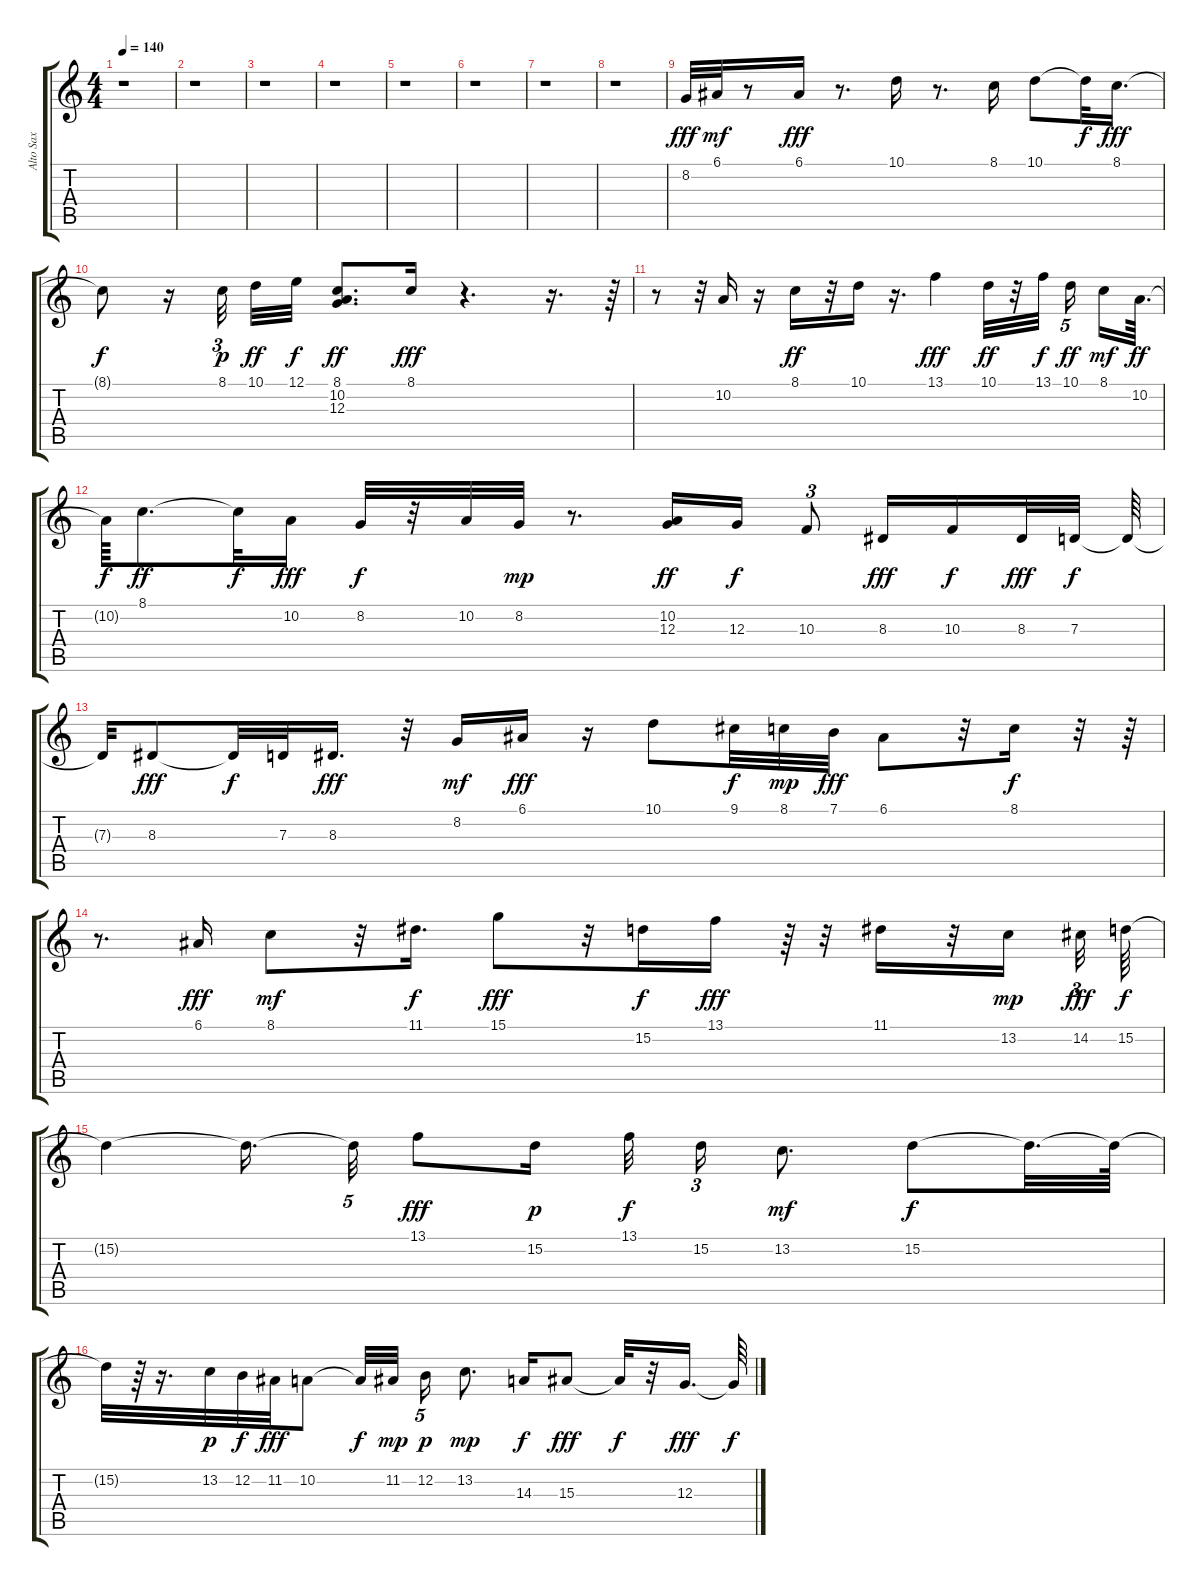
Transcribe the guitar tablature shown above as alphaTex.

\track ("Alto Sax" "Alto Sax") {instrument altosax}
\staff {score tabs}
\tuning (E4 B3 G3 D3 A2 E2) {hide}
\ts (4 4)
\tempo 140
\clef g2
\ks c
r.1{dy fff} |
r.1 |
r.1 |
r.1 |
r.1 |
r.1 |
r.1 |
r.1 |
8.2.32 6.1.32{dy mf} r.8 6.1.16{dy fff} r.8{d} 10.1.16 r.8{d} 8.1.16 10.1.8 10.1{t}.32{dy f} 8.1.16{d dy fff} |
8.1{t}.8{dy f} r.16 8.1.32{tu (3 2) dy p} 10.1.32{dy ff} 12.1.32{dy f} (8.1 10.2 12.3).8{d dy ff} 8.1.16{dy fff} r.4{d} r.16{d} r.64{tu (3 2)} |
r.8 r.32{tu (3 2)} 10.2.16 r.16 8.1.16{dy ff} r.32 10.1.16 r.16{d} 13.1.4{dy fff} 10.1.32{dy ff} r.32 13.1.32{dy f} 10.1.16{tu (5 4) dy ff} 8.1.16{dy mf} 10.2.64{d dy ff} |
10.2{t}.64{dy f} 8.1.8{d dy ff} 8.1{t}.32{dy f} 10.2.16{dy fff} 8.2.32{dy f} r.32 10.2.32 8.2.32{dy mp} r.8{d} (10.2 12.3).16{dy ff} 12.3.16{dy f} 10.3.8{tu (3 2)} 8.3.16{dy fff} 10.3.16{dy f} 8.3.32{dy fff} 7.3.32{dy f} 7.3{t}.64 |
7.3{t}.32 8.3.8{dy fff} 8.3{t}.32{dy f} 7.3.32 8.3.16{d dy fff} r.32 8.2.16{dy mf} 6.1.16{dy fff} r.16 10.1.8 9.1.32{dy f} 8.1.32{dy mp} 7.1.32{dy fff} 6.1.8 r.32 8.1.16{dy f} r.32 r.64 |
r.8{d} 6.1.16{dy fff} 8.1.8{dy mf} r.32 11.1.16{d dy f} 15.1.8{dy fff} r.32 15.2.16{dy f} 13.1.16{dy fff} r.64 r.32 11.1.16 r.32 13.2.16{dy mp} 14.2.32{tu (3 2) dy fff} 15.2.64{dy f} |
15.2{t}.4 15.2{t}.16{d} 15.2{t}.32{tu (5 4)} 13.1.8{dy fff} 15.2.16{dy p} 13.1.32{dy f} 15.2.16{tu (3 2)} 13.2.8{d dy mf} 15.2.8{dy f} 15.2{t}.32{d} 15.2{t}.64 |
15.2{t}.32 r.64 r.16{d} 13.2.32{dy p} 12.2.32{dy f} 11.2.32{dy fff} 10.2.8 10.2{t}.32{dy f} 11.2.32{dy mp} 12.2.16{tu (5 4) dy p} 13.2.8{d dy mp} 14.3.16{dy f} 15.3.8{dy fff} 15.3{t}.32{dy f} r.32 12.3.16{d dy fff} 12.3{t}.64{dy f}
